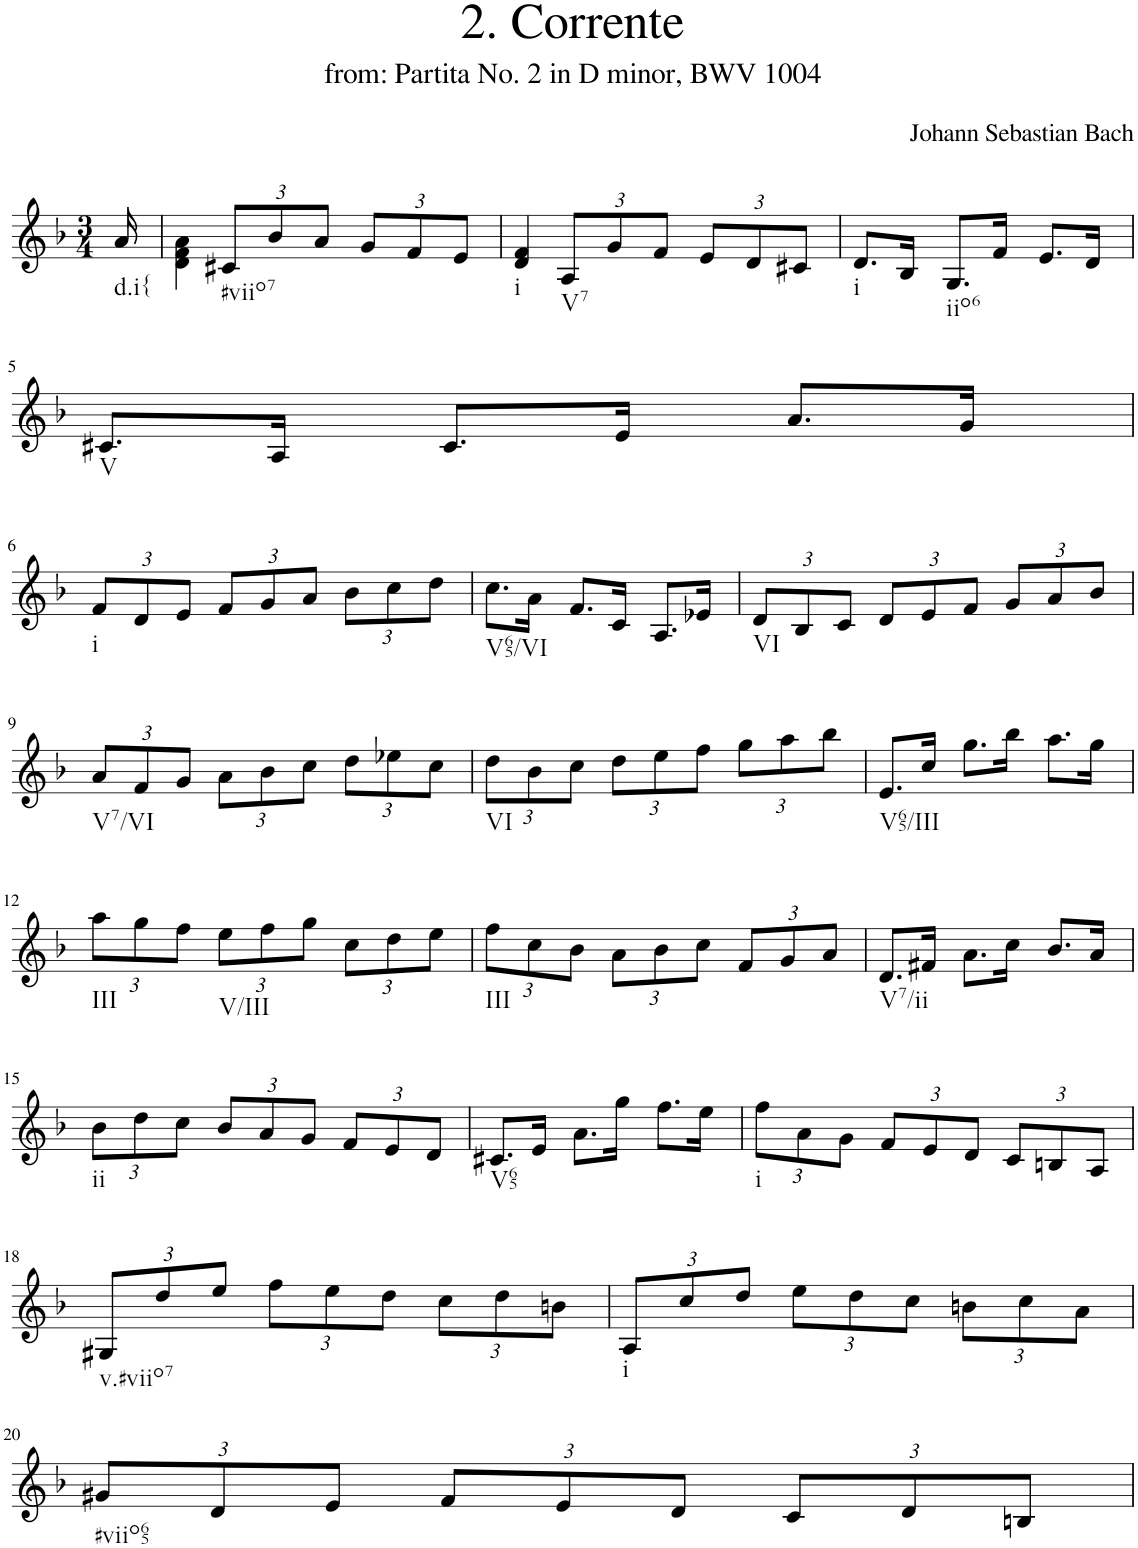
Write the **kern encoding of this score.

**kern
*part1
*staff1
*I"Violin
*I'Vln.
*clefG2
*k[b-]
*M3/4
=1
!LO:TX:b:t=d.i{
16a/
=2
4d\ 4f\ 4a\
*Xbrackettup
!LO:TX:b:t=#viio7
12c#X/L
12b-/
12a/J
12g/L
12f/
12e/J
=3
!LO:TX:b:t=i
4d/ 4f/
!LO:TX:b:t=V7
12A/L
12g/
12f/J
12e/L
12d/
12c#X/J
=4
!LO:TX:b:t=i
8.d/L
16B-/Jk
!LO:TX:b:t=iio6
8.G/L
16f/Jk
8.e/L
16d/Jk
!!LO:LB:g=z
=5
!LO:TX:b:t=V
8.c#X/L
16A/Jk
8.c#/L
16e/Jk
8.a/L
16g/Jk
!!LO:LB:g=z
=6
!LO:TX:b:t=i
12f/L
12d/
12e/J
12f/L
12g/
12a/J
12b-\L
12cc\
12dd\J
=7
!LO:TX:b:t=V65/VI
8.cc\L
16a\Jk
8.f/L
16c/Jk
8.A/L
16e-X/Jk
=8
!LO:TX:b:t=VI
12d/L
12B-/
12c/J
12d/L
12e/
12f/J
12g/L
12a/
12b-/J
!!LO:LB:g=z
=9
!LO:TX:b:t=V7/VI
12a/L
12f/
12g/J
12a\L
12b-\
12cc\J
12dd\L
12ee-X\
12cc\J
=10
!LO:TX:b:t=VI
12dd\L
12b-\
12cc\J
12dd\L
12ee\
12ff\J
12gg\L
12aa\
12bb-\J
=11
!LO:TX:b:t=V65/III
8.e/L
16cc/Jk
8.gg\L
16bb-\Jk
8.aa\L
16gg\Jk
!!LO:LB:g=z
=12
!LO:TX:b:t=III
12aa\L
12gg\
12ff\J
!LO:TX:b:t=V/III
12ee\L
12ff\
12gg\J
12cc\L
12dd\
12ee\J
=13
!LO:TX:b:t=III
12ff\L
12cc\
12b-\J
12a\L
12b-\
12cc\J
12f/L
12g/
12a/J
=14
!LO:TX:b:t=V7/ii
8.d/L
16f#X/Jk
8.a\L
16cc\Jk
8.b-/L
16a/Jk
!!LO:LB:g=z
=15
!LO:TX:b:t=ii
12b-\L
12dd\
12cc\J
12b-/L
12a/
12g/J
12f/L
12e/
12d/J
=16
!LO:TX:b:t=V65
8.c#X/L
16e/Jk
8.a\L
16gg\Jk
8.ff\L
16ee\Jk
=17
!LO:TX:b:t=i
12ff\L
12a\
12g\J
12f/L
12e/
12d/J
12c/L
12Bn/
12A/J
!!LO:LB:g=z
=18
!LO:TX:b:t=v.#viio7
12G#X/L
12dd/
12ee/J
12ff\L
12ee\
12dd\J
12cc\L
12dd\
12bn\J
=19
!LO:TX:b:t=i
12A/L
12cc/
12dd/J
12ee\L
12dd\
12cc\J
12bn\L
12cc\
12a\J
!!LO:LB:g=z
=20
!LO:TX:b:t=#viio65
12g#X/L
12d/
12e/J
12f/L
12e/
12d/J
12c/L
12d/
12Bn/J
=
*-
